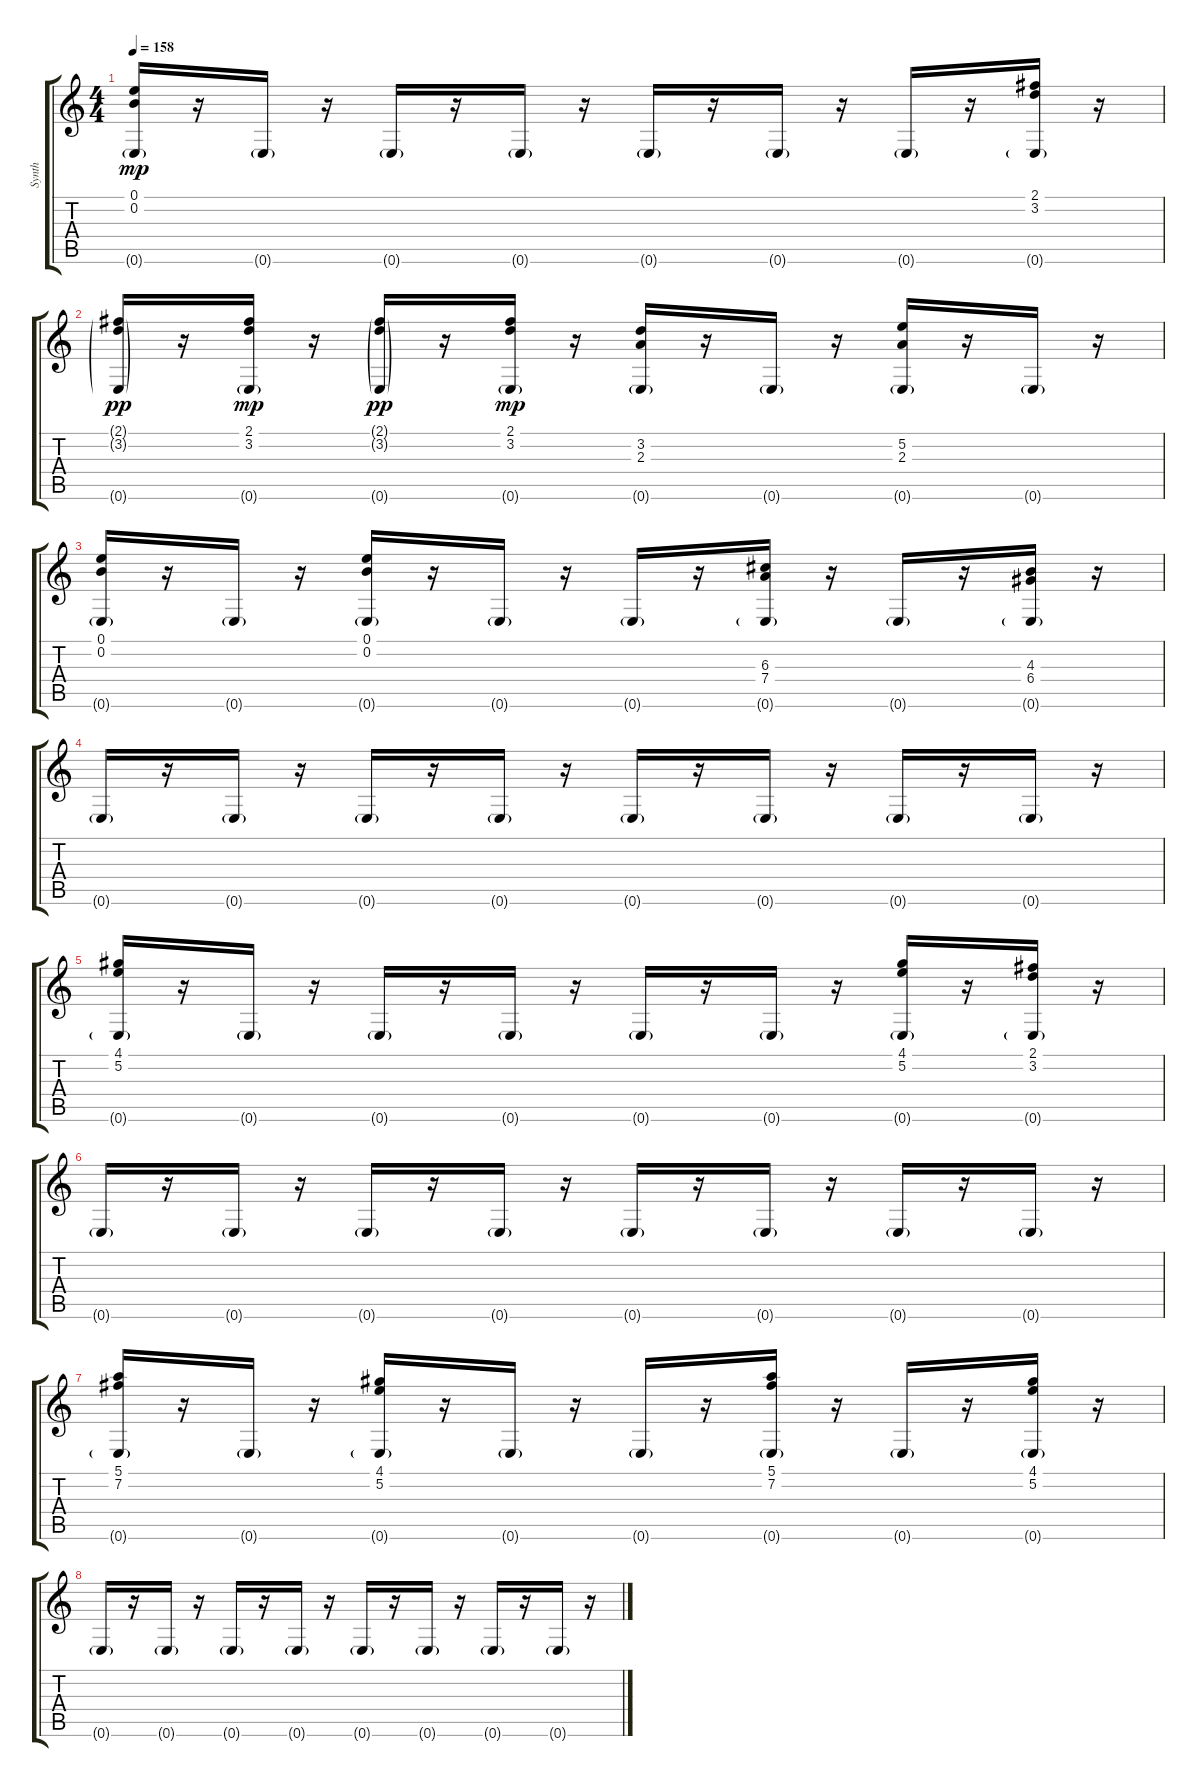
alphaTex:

\track ("Synth" "Synth") {instrument synthbass1}
\staff {score tabs}
\tuning (E4 B3 G3 D3 A2 E2) {hide}
\ts (4 4)
\tempo 158
\clef g2
\ks c
(0.1 0.2 0.6{g}).16{dy mp} r.16 0.6{g}.16 r.16 0.6{g}.16 r.16 0.6{g}.16 r.16 0.6{g}.16 r.16 0.6{g}.16 r.16 0.6{g}.16 r.16 (2.1 3.2 0.6{g}).16 r.16 |
(2.1{g} 3.2{g} 0.6{g}).16{dy pp} r.16 (2.1 3.2 0.6{g}).16{dy mp} r.16 (2.1{g} 3.2{g} 0.6{g}).16{dy pp} r.16 (2.1 3.2 0.6{g}).16{dy mp} r.16 (3.2 2.3 0.6{g}).16 r.16 0.6{g}.16 r.16 (5.2 2.3 0.6{g}).16 r.16 0.6{g}.16 r.16 |
(0.1 0.2 0.6{g}).16 r.16 0.6{g}.16 r.16 (0.1 0.2 0.6{g}).16 r.16 0.6{g}.16 r.16 0.6{g}.16 r.16 (6.3 7.4 0.6{g}).16 r.16 0.6{g}.16 r.16 (4.3 6.4 0.6{g}).16 r.16 |
0.6{g}.16 r.16 0.6{g}.16 r.16 0.6{g}.16 r.16 0.6{g}.16 r.16 0.6{g}.16 r.16 0.6{g}.16 r.16 0.6{g}.16 r.16 0.6{g}.16 r.16 |
(4.1 5.2 0.6{g}).16 r.16 0.6{g}.16 r.16 0.6{g}.16 r.16 0.6{g}.16 r.16 0.6{g}.16 r.16 0.6{g}.16 r.16 (4.1 5.2 0.6{g}).16 r.16 (2.1 3.2 0.6{g}).16 r.16 |
0.6{g}.16 r.16 0.6{g}.16 r.16 0.6{g}.16 r.16 0.6{g}.16 r.16 0.6{g}.16 r.16 0.6{g}.16 r.16 0.6{g}.16 r.16 0.6{g}.16 r.16 |
(5.1 7.2 0.6{g}).16 r.16 0.6{g}.16 r.16 (4.1 5.2 0.6{g}).16 r.16 0.6{g}.16 r.16 0.6{g}.16 r.16 (5.1 7.2 0.6{g}).16 r.16 0.6{g}.16 r.16 (4.1 5.2 0.6{g}).16 r.16 |
0.6{g}.16 r.16 0.6{g}.16 r.16 0.6{g}.16 r.16 0.6{g}.16 r.16 0.6{g}.16 r.16 0.6{g}.16 r.16 0.6{g}.16 r.16 0.6{g}.16 r.16
